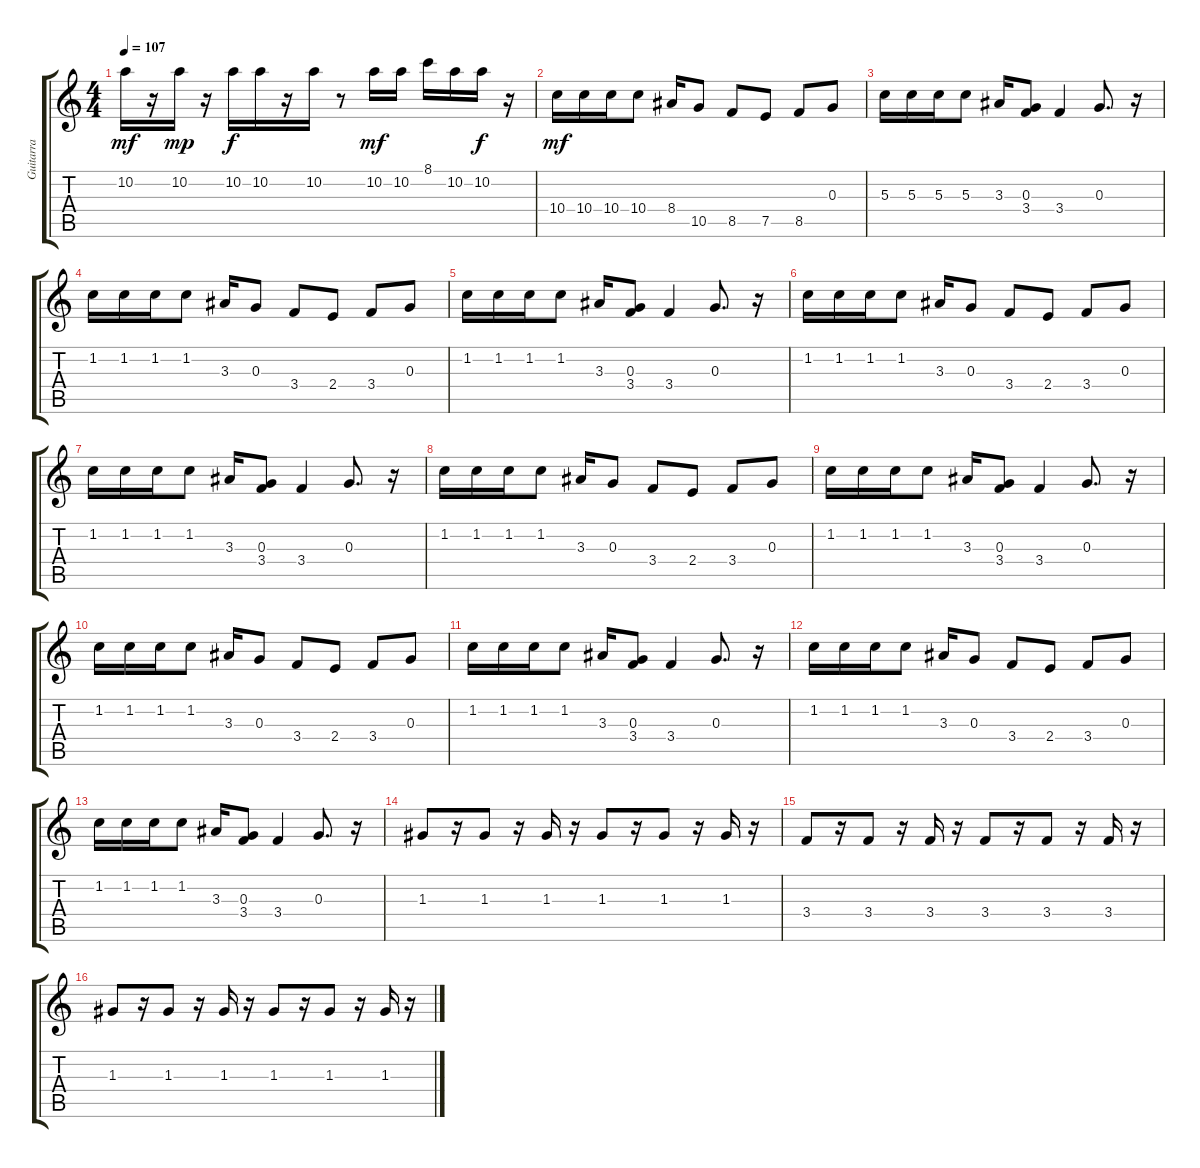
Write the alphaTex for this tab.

\track ("Guitarra" "Guitarra") {instrument electricguitarjazz}
\staff {score tabs}
\tuning (E4 B3 G3 D3 A2 E2) {hide}
\ts (4 4)
\tempo 107
\clef g2
\ks c
10.2.16{dy mf} r.16 10.2.16{dy mp} r.16 10.2.16{dy f} 10.2.16 r.16 10.2.16 r.8 10.2.16{dy mf} 10.2.16 8.1.16 10.2.16 10.2.16{dy f} r.16 |
10.4.16{dy mf} 10.4.16 10.4.16 10.4.8 8.4.16 10.5.8 8.5.8 7.5.8 8.5.8 0.3.8 |
5.3.16 5.3.16 5.3.16 5.3.8 3.3.16 (0.3 3.4).8 3.4.4 0.3.8{d} r.16 |
1.2.16 1.2.16 1.2.16 1.2.8 3.3.16 0.3.8 3.4.8 2.4.8 3.4.8 0.3.8 |
1.2.16 1.2.16 1.2.16 1.2.8 3.3.16 (0.3 3.4).8 3.4.4 0.3.8{d} r.16 |
1.2.16 1.2.16 1.2.16 1.2.8 3.3.16 0.3.8 3.4.8 2.4.8 3.4.8 0.3.8 |
1.2.16 1.2.16 1.2.16 1.2.8 3.3.16 (0.3 3.4).8 3.4.4 0.3.8{d} r.16 |
1.2.16 1.2.16 1.2.16 1.2.8 3.3.16 0.3.8 3.4.8 2.4.8 3.4.8 0.3.8 |
1.2.16 1.2.16 1.2.16 1.2.8 3.3.16 (0.3 3.4).8 3.4.4 0.3.8{d} r.16 |
1.2.16 1.2.16 1.2.16 1.2.8 3.3.16 0.3.8 3.4.8 2.4.8 3.4.8 0.3.8 |
1.2.16 1.2.16 1.2.16 1.2.8 3.3.16 (0.3 3.4).8 3.4.4 0.3.8{d} r.16 |
1.2.16 1.2.16 1.2.16 1.2.8 3.3.16 0.3.8 3.4.8 2.4.8 3.4.8 0.3.8 |
1.2.16 1.2.16 1.2.16 1.2.8 3.3.16 (0.3 3.4).8 3.4.4 0.3.8{d} r.16 |
1.3.8 r.16 1.3.8 r.16 1.3.16 r.16 1.3.8 r.16 1.3.8 r.16 1.3.16 r.16 |
3.4.8 r.16 3.4.8 r.16 3.4.16 r.16 3.4.8 r.16 3.4.8 r.16 3.4.16 r.16 |
1.3.8 r.16 1.3.8 r.16 1.3.16 r.16 1.3.8 r.16 1.3.8 r.16 1.3.16 r.16
